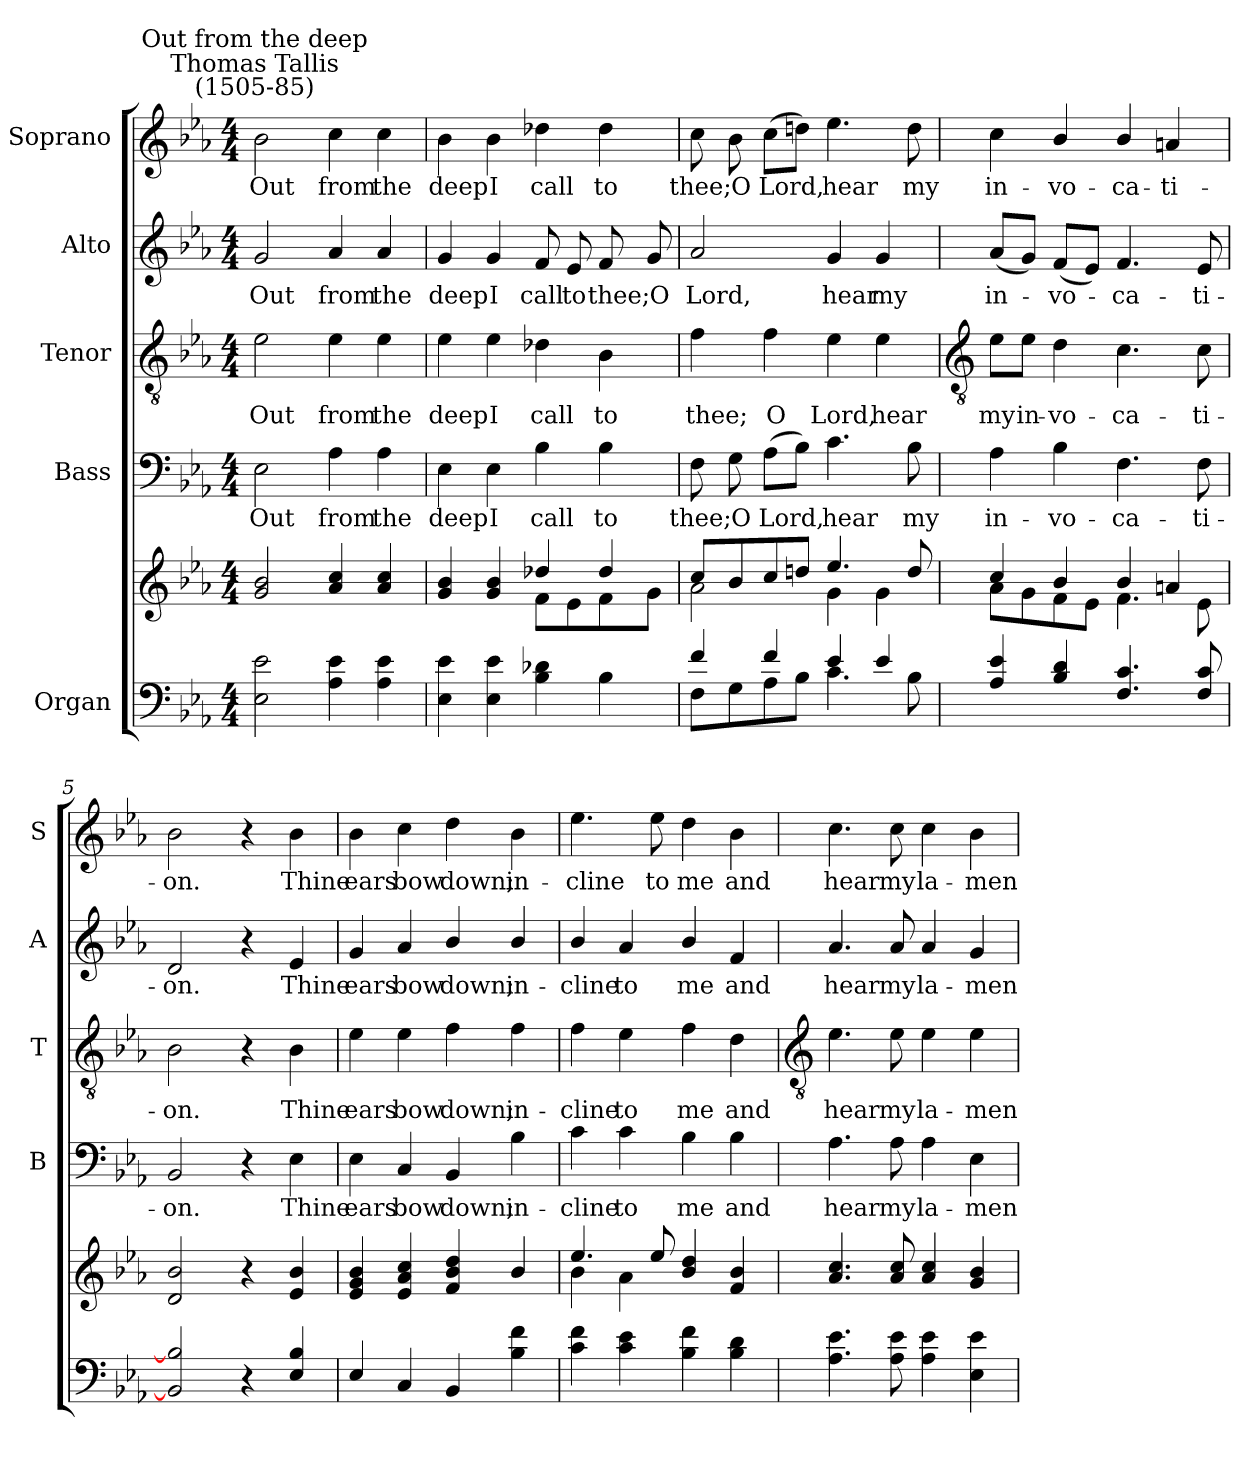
**kern	**kern	**kern	**text	**kern	**text	**kern	**text	**kern	**text
*part5	*part5	*part4	*part4	*part3	*part3	*part2	*part2	*part1	*part1
*staff6	*staff5	*staff4	*staff4	*staff3	*staff3	*staff2	*staff2	*staff1	*staff1
*I"Organ	*	*I"Bass	*	*I"Tenor	*	*I"Alto	*	*I"Soprano	*
*	*	*I'B	*	*I'T	*	*I'A	*	*I'S	*
*clefF4	*clefG2	*clefF4	*	*clefGv2	*	*clefG2	*	*clefG2	*
*k[b-e-a-]	*k[b-e-a-]	*k[b-e-a-]	*	*k[b-e-a-]	*	*k[b-e-a-]	*	*k[b-e-a-]	*
*E-:	*E-:	*E-:	*	*E-:	*	*E-:	*	*E-:	*
*M4/4	*M4/4	*M4/4	*	*M4/4	*	*M4/4	*	*M4/4	*
=1	=1	=1	=1	=1	=1	=1	=1	=1	=1
*^	*^	*	*	*	*	*	*	*	*
!	!	!	!	!	!	!	!	!	!	!LO:TX:a:cj:t=Thomas Tallis\n(1505-85)	!
!	!	!	!	!	!	!	!	!	!	!LO:TX:a:cj:t=Out from the deep	!
!	!	!	!	!	!LO:LY:b	!	!LO:LY:b	!	!LO:LY:b	!	!LO:LY:b
2E-\ 2e-\	2ryy	2g/ 2b-/	2ryy	2E-	Out	2e-	Out	2g	Out	2b-	Out
!	!	!	!	!	!LO:LY:b	!	!LO:LY:b	!	!LO:LY:b	!	!LO:LY:b
4A-\ 4e-\	2ryy	4a-/ 4cc/	2ryy	4A-	from	4e-	from	4a-	from	4cc	from
!	!	!	!	!	!LO:LY:b	!	!LO:LY:b	!	!LO:LY:b	!	!LO:LY:b
4A-\ 4e-\	.	4a-/ 4cc/	.	4A-	the	4e-	the	4a-	the	4cc	the
=2	=2	=2	=2	=2	=2	=2	=2	=2	=2	=2	=2
!	!	!	!	!	!LO:LY:b	!	!LO:LY:b	!	!LO:LY:b	!	!LO:LY:b
4E-\ 4e-\	2ryy	4g/ 4b-/	2ryy	4E-	deep	4e-	deep	4g	deep	4b-	deep
!	!	!	!	!	!LO:LY:b	!	!LO:LY:b	!	!LO:LY:b	!	!LO:LY:b
4E-\ 4e-\	.	4g/ 4b-/	.	4E-	I	4e-	I	4g	I	4b-	I
!	!	!	!	!	!LO:LY:b	!	!LO:LY:b	!	!LO:LY:b	!	!LO:LY:b
4B-\ 4d-X\	2ryy	4dd-X/	8f\L	4B-	call	4d-X	call	8f	call	4dd-X	call
!	!	!	!	!	!	!	!	!	!LO:LY:b	!	!
.	.	.	8e-\	.	.	.	.	8e-	to	.	.
!	!	!	!	!	!LO:LY:b	!	!LO:LY:b	!	!LO:LY:b	!	!LO:LY:b
4B-\	.	4dd-/	8f\	4B-	to	4B-	to	8f	thee;	4dd-	to
!	!	!	!	!	!	!	!	!	!LO:LY:b	!	!
.	.	.	8g\J	.	.	.	.	8g	O	.	.
=3	=3	=3	=3	=3	=3	=3	=3	=3	=3	=3	=3
!	!	!	!	!	!LO:LY:b	!	!LO:LY:b	!	!LO:LY:b	!	!LO:LY:b
4f/	8F\L	8cc/L	2a-\	8F	thee;	4f	thee;	2a-	Lord,	8cc	thee;
!	!	!	!	!	!LO:LY:b	!	!	!	!	!	!LO:LY:b
.	8G\	8b-/	.	8G	O	.	.	.	.	8b-	O
!	!	!	!	!	!LO:LY:b	!	!LO:LY:b	!	!	!	!LO:LY:b
4f/	8A-\	8cc/	.	(>8A-L	Lord,	4f	O	.	.	(>8ccL	Lord,
.	8B-\J	8ddn/J	.	8B-J)	.	.	.	.	.	8ddnJ)	.
!	!	!	!	!	!LO:LY:b	!	!LO:LY:b	!	!LO:LY:b	!	!LO:LY:b
4e-/	4.c\	4.ee-/	4g\	4.c	hear	4e-	Lord,	4g	hear	4.ee-	hear
!	!	!	!	!	!	!	!LO:LY:b	!	!LO:LY:b	!	!
4e-/	.	.	4g\	.	.	4e-	hear	4g	my	.	.
!	!	!	!	!	!LO:LY:b	!	!	!	!	!	!LO:LY:b
.	8B-\	8dd/	.	8B-	my	.	.	.	.	8dd	my
!!LO:LB:g=z
=4	=4	=4	=4	=4	=4	=4	=4	=4	=4	=4	=4
*	*	*	*	*	*	*clefGv2	*	*	*	*	*
!	!	!	!	!	!LO:LY:b	!	!LO:LY:b	!	!LO:LY:b	!	!LO:LY:b
4A-/ 4e-/	2ryy	4cc/	8a-\L	4A-	in-	8e-\L	my	(<8a-L	in-	4cc	in-
!	!	!	!	!	!	!	!LO:LY:b	!	!	!	!
.	.	.	8g\	.	.	8e-\J	in-	8gJ)	.	.	.
!	!	!	!	!	!LO:LY:b	!	!LO:LY:b	!	!LO:LY:b	!	!LO:LY:b
4B-/ 4d/	.	4b-/	8f\	4B-	-vo-	4d	-vo-	(<8fL	vo-	4b-/	-vo-
.	.	.	8e-\J	.	.	.	.	8e-J)	.	.	.
!	!	!	!	!	!LO:LY:b	!	!LO:LY:b	!	!LO:LY:b	!	!LO:LY:b
4.F/ 4.c/	2ryy	4b-/	4.f\	4.F	-ca-	4.c	-ca-	4.f	ca-	4b-/	-ca-
!	!	!	!	!	!	!	!	!	!	!	!LO:LY:b
.	.	4an/	.	.	.	.	.	.	.	4an	-ti-
!	!	!	!	!	!LO:LY:b	!	!LO:LY:b	!	!LO:LY:b	!	!
8F/ 8c/	.	.	8e-\	8F	-ti-	8c	-ti-	8e-	-ti-	.	.
=5	=5	=5	=5	=5	=5	=5	=5	=5	=5	=5	=5
!	!	!	!	!	!LO:LY:b	!	!LO:LY:b	!	!LO:LY:b	!	!LO:LY:b
2BB-/] 2B-/]	2ryy	2d/ 2b-/	2ryy	2BB-	-on.	2B-	-on.	2d	-on.	2b-	-on.
4r	2ryy	4r	2ryy	4r	.	4r	.	4r	.	4r	.
!	!	!	!	!	!LO:LY:b	!	!LO:LY:b	!	!LO:LY:b	!	!LO:LY:b
4E-/ 4B-/	.	4e-/ 4b-/	.	4E-	Thine	4B-	Thine	4e-	Thine	4b-	Thine
=6	=6	=6	=6	=6	=6	=6	=6	=6	=6	=6	=6
!	!	!	!	!	!LO:LY:b	!	!LO:LY:b	!	!LO:LY:b	!	!LO:LY:b
4E-/	2ryy	4e-/ 4g/ 4b-/	2ryy	4E-	ears	4e-	ears	4g	ears	4b-	ears
!	!	!	!	!	!LO:LY:b	!	!LO:LY:b	!	!LO:LY:b	!	!LO:LY:b
4C/	.	4e-/ 4a-/ 4cc/	.	4C	bow	4e-	bow	4a-	bow	4cc	bow
!	!	!	!	!	!LO:LY:b	!	!LO:LY:b	!	!LO:LY:b	!	!LO:LY:b
4BB-/	2ryy	4f/ 4b-/ 4dd/	2ryy	4BB-	down;	4f	down;	4b-/	down;	4dd	down;
!	!	!	!	!	!LO:LY:b	!	!LO:LY:b	!	!LO:LY:b	!	!LO:LY:b
4B-\ 4f\	.	4b-/	.	4B-	in-	4f	in-	4b-/	in-	4b-	in-
=7	=7	=7	=7	=7	=7	=7	=7	=7	=7	=7	=7
!	!	!	!	!	!LO:LY:b	!	!LO:LY:b	!	!LO:LY:b	!	!LO:LY:b
4c\ 4f\	2ryy	4.ee-/	4b-\	4c	-cline	4f	-cline	4b-/	-cline	4.ee-	-cline
!	!	!	!	!	!LO:LY:b	!	!LO:LY:b	!	!LO:LY:b	!	!
4c\ 4e-\	.	.	4a-\	4c	to	4e-	to	4a-	to	.	.
!	!	!	!	!	!	!	!	!	!	!	!LO:LY:b
.	.	8ee-/	.	.	.	.	.	.	.	8ee-	to
!	!	!	!	!	!LO:LY:b	!	!LO:LY:b	!	!LO:LY:b	!	!LO:LY:b
4B-\ 4f\	2ryy	4b-/ 4dd/	2ryy	4B-	me	4f	me	4b-/	me	4dd	me
!	!	!	!	!	!LO:LY:b	!	!LO:LY:b	!	!LO:LY:b	!	!LO:LY:b
4B-\ 4d\	.	4f/ 4b-/	.	4B-	and	4d	and	4f	and	4b-	and
!!LO:LB:g=z
=8	=8	=8	=8	=8	=8	=8	=8	=8	=8	=8	=8
*	*	*	*	*	*	*clefGv2	*	*	*	*	*
!	!	!	!	!	!LO:LY:b	!	!LO:LY:b	!	!LO:LY:b	!	!LO:LY:b
4.A-\ 4.e-\	2ryy	4.a-/ 4.cc/	2ryy	4.A-	hear	4.e-	hear	4.a-	hear	4.cc	hear
!	!	!	!	!	!LO:LY:b	!	!LO:LY:b	!	!LO:LY:b	!	!LO:LY:b
8A-\ 8e-\	.	8a-/ 8cc/	.	8A-	my	8e-	my	8a-	my	8cc	my
!	!	!	!	!	!LO:LY:b	!	!LO:LY:b	!	!LO:LY:b	!	!LO:LY:b
4A-\ 4e-\	2ryy	4a-/ 4cc/	2ryy	4A-	la-	4e-	la-	4a-	la-	4cc	la-
!	!	!	!	!	!LO:LY:b	!	!LO:LY:b	!	!LO:LY:b	!	!LO:LY:b
4E-\ 4e-\	.	4g/ 4b-/	.	4E-	-men-	4e-	-men-	4g	-men-	4b-	-men-
*v	*v	*	*	*	*	*	*	*	*	*	*
*	*v	*v	*	*	*	*	*	*	*	*
=	=	=	=	=	=	=	=	=	=
*-	*-	*-	*-	*-	*-	*-	*-	*-	*-
